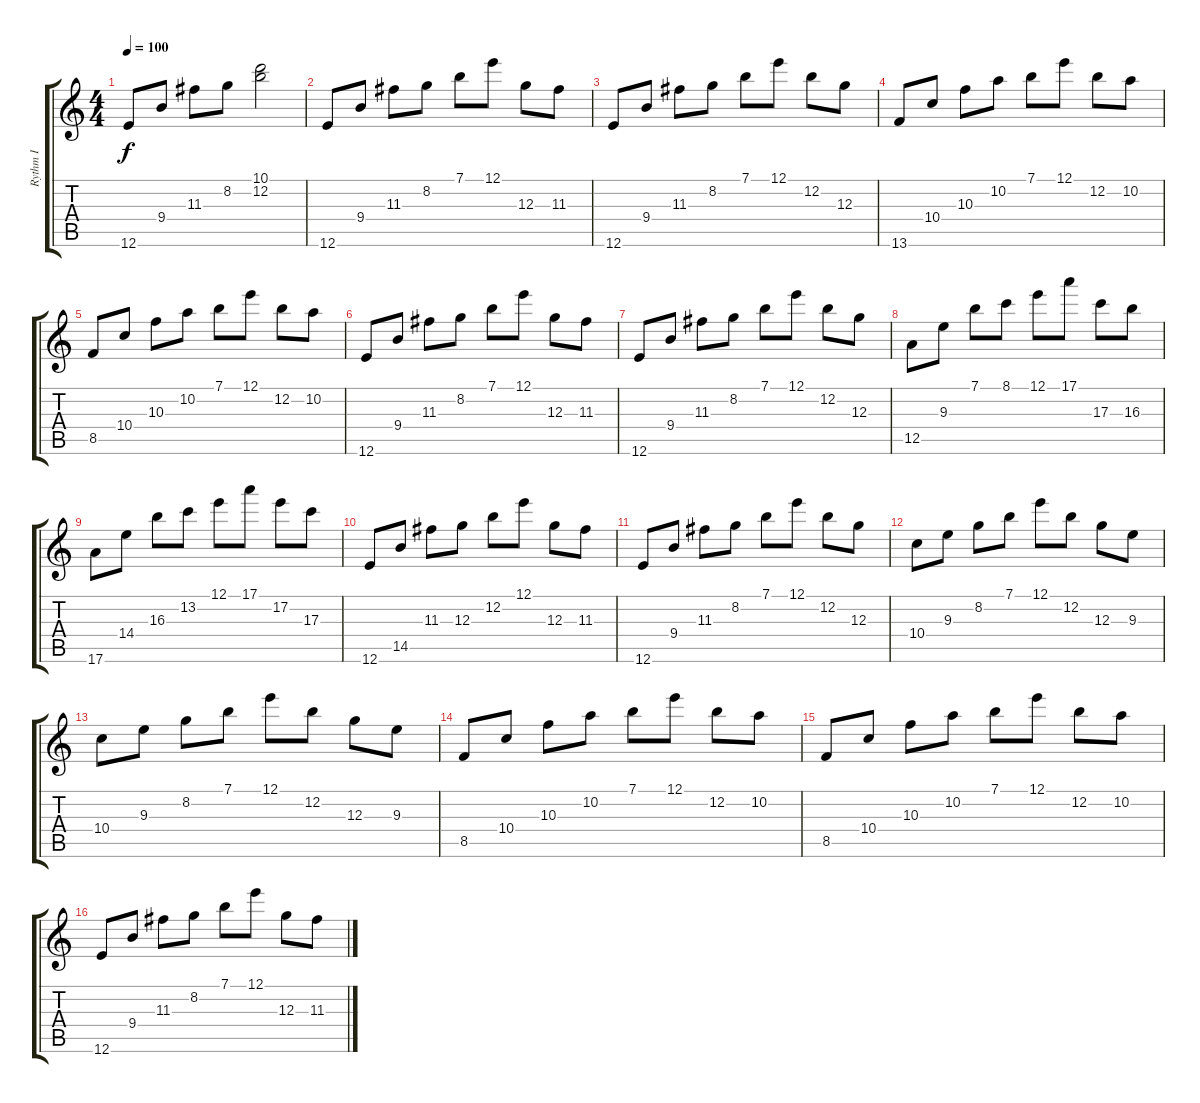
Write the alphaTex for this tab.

\track ("Rythm I" "Rythm I") {instrument banjo}
\staff {score tabs}
\tuning (E4 B3 G3 D3 A2 E2) {hide}
\displaytranspose 12
\ts (4 4)
\tempo 100
\clef g2
\ks c
12.6.8{dy f} 9.4.8 11.3.8 8.2.8 (10.1 12.2).2 |
12.6.8 9.4.8 11.3.8 8.2.8 7.1.8 12.1.8 12.3.8 11.3.8 |
12.6.8 9.4.8 11.3.8 8.2.8 7.1.8 12.1.8 12.2.8 12.3.8 |
13.6.8 10.4.8 10.3.8 10.2.8 7.1.8 12.1.8 12.2.8 10.2.8 |
8.5.8 10.4.8 10.3.8 10.2.8 7.1.8 12.1.8 12.2.8 10.2.8 |
12.6.8 9.4.8 11.3.8 8.2.8 7.1.8 12.1.8 12.3.8 11.3.8 |
12.6.8 9.4.8 11.3.8 8.2.8 7.1.8 12.1.8 12.2.8 12.3.8 |
12.5.8 9.3.8 7.1.8 8.1.8 12.1.8 17.1.8 17.3.8 16.3.8 |
17.6.8 14.4.8 16.3.8 13.2.8 12.1.8 17.1.8 17.2.8 17.3.8 |
12.6.8 14.5.8 11.3.8 12.3.8 12.2.8 12.1.8 12.3.8 11.3.8 |
12.6.8 9.4.8 11.3.8 8.2.8 7.1.8 12.1.8 12.2.8 12.3.8 |
10.4.8 9.3.8 8.2.8 7.1.8 12.1.8 12.2.8 12.3.8 9.3.8 |
10.4.8 9.3.8 8.2.8 7.1.8 12.1.8 12.2.8 12.3.8 9.3.8 |
8.5.8 10.4.8 10.3.8 10.2.8 7.1.8 12.1.8 12.2.8 10.2.8 |
8.5.8 10.4.8 10.3.8 10.2.8 7.1.8 12.1.8 12.2.8 10.2.8 |
12.6.8 9.4.8 11.3.8 8.2.8 7.1.8 12.1.8 12.3.8 11.3.8
